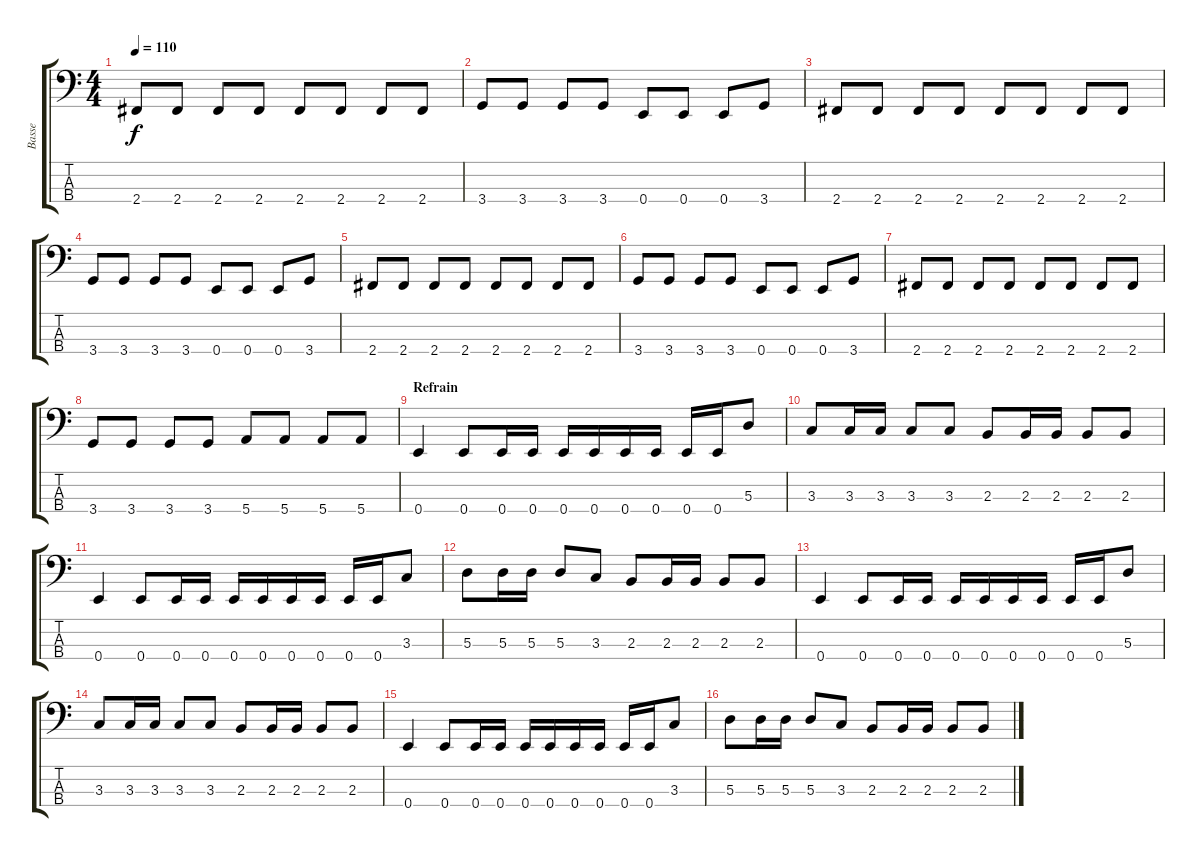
\track ("Basse" "Basse") {instrument electricbassfinger}
\staff {score tabs}
\tuning (G2 D2 A1 E1) {hide}
\ts (4 4)
\tempo 110
\clef f4
\ks c
2.4.8{dy f} 2.4.8 2.4.8 2.4.8 2.4.8 2.4.8 2.4.8 2.4.8 |
3.4.8 3.4.8 3.4.8 3.4.8 0.4.8 0.4.8 0.4.8 3.4.8 |
2.4.8 2.4.8 2.4.8 2.4.8 2.4.8 2.4.8 2.4.8 2.4.8 |
3.4.8 3.4.8 3.4.8 3.4.8 0.4.8 0.4.8 0.4.8 3.4.8 |
2.4.8 2.4.8 2.4.8 2.4.8 2.4.8 2.4.8 2.4.8 2.4.8 |
3.4.8 3.4.8 3.4.8 3.4.8 0.4.8 0.4.8 0.4.8 3.4.8 |
2.4.8 2.4.8 2.4.8 2.4.8 2.4.8 2.4.8 2.4.8 2.4.8 |
3.4.8 3.4.8 3.4.8 3.4.8 5.4.8 5.4.8 5.4.8 5.4.8 |
\section ("" "Refrain")
0.4.4 0.4.8 0.4.16 0.4.16 0.4.16 0.4.16 0.4.16 0.4.16 0.4.16 0.4.16 5.3.8 |
3.3.8 3.3.16 3.3.16 3.3.8 3.3.8 2.3.8 2.3.16 2.3.16 2.3.8 2.3.8 |
0.4.4 0.4.8 0.4.16 0.4.16 0.4.16 0.4.16 0.4.16 0.4.16 0.4.16 0.4.16 3.3.8 |
5.3.8 5.3.16 5.3.16 5.3.8 3.3.8 2.3.8 2.3.16 2.3.16 2.3.8 2.3.8 |
0.4.4 0.4.8 0.4.16 0.4.16 0.4.16 0.4.16 0.4.16 0.4.16 0.4.16 0.4.16 5.3.8 |
3.3.8 3.3.16 3.3.16 3.3.8 3.3.8 2.3.8 2.3.16 2.3.16 2.3.8 2.3.8 |
0.4.4 0.4.8 0.4.16 0.4.16 0.4.16 0.4.16 0.4.16 0.4.16 0.4.16 0.4.16 3.3.8 |
5.3.8 5.3.16 5.3.16 5.3.8 3.3.8 2.3.8 2.3.16 2.3.16 2.3.8 2.3.8
